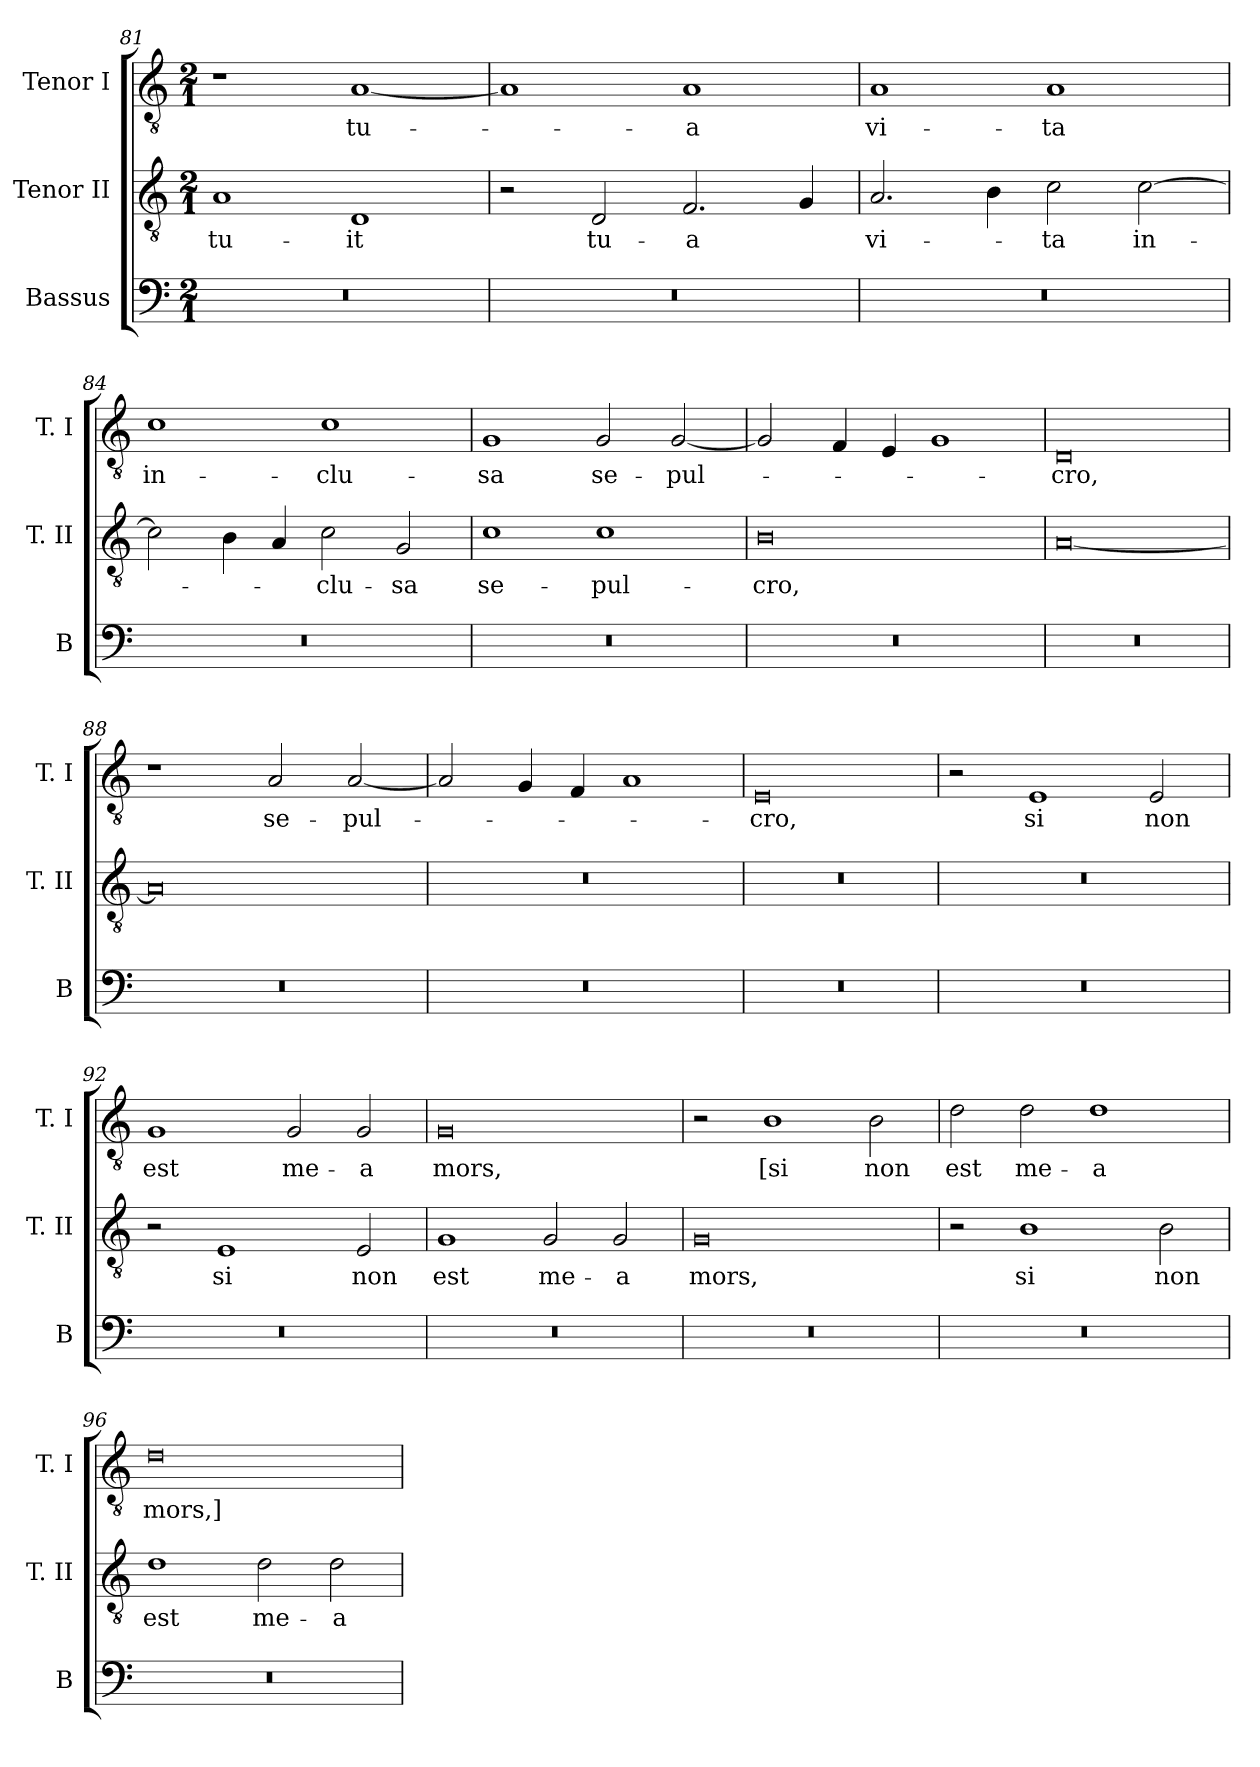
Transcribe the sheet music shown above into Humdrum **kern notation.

**kern	**kern	**text	**kern	**text
*part3	*part2	*part2	*part1	*part1
*staff3	*staff2	*staff2	*staff1	*staff1
*I"Bassus	*I"Tenor II	*	*I"Tenor I	*
*I'B	*I'T. II	*	*I'T. I	*
*clefF4	*clefGv2	*	*clefGv2	*
*k[]	*k[]	*	*k[]	*
*C:	*C:	*	*C:	*
*M2/1	*M2/1	*	*M2/1	*
=81	=81	=81	=81	=81
0r	1A	-tu-	1r	.
.	1D	-it	[1A	tu-
=82	=82	=82	=82	=82
0r	2r	.	1A]	.
.	2D	tu-	.	.
.	2.F	-a	1A	-a
.	4G	.	.	.
=83	=83	=83	=83	=83
0r	2.A	vi-	1A	vi-
.	4B	.	.	.
.	2c	-ta	1A	-ta
.	[2c	in-	.	.
=84	=84	=84	=84	=84
0r	2c]	.	1c	in-
.	4B	.	.	.
.	4A	.	.	.
.	2c	-clu-	1c	-clu-
.	2G	-sa	.	.
=85	=85	=85	=85	=85
0r	1c	se-	1G	-sa
.	1c	-pul-	2G	se-
.	.	.	[2G	-pul-
=86	=86	=86	=86	=86
0r	0B	-cro,	2G]	.
.	.	.	4F	.
.	.	.	4E	.
.	.	.	1G	.
=87	=87	=87	=87	=87
0r	[0A	.	0D	-cro,
=88	=88	=88	=88	=88
0r	0A]	.	1r	.
.	.	.	2A	se-
.	.	.	[2A	-pul-
=89	=89	=89	=89	=89
0r	0r	.	2A]	.
.	.	.	4G	.
.	.	.	4F	.
.	.	.	1A	.
=90	=90	=90	=90	=90
0r	0r	.	0E	-cro,
=91	=91	=91	=91	=91
0r	0r	.	2r	.
.	.	.	1E	si
.	.	.	2E	non
=92	=92	=92	=92	=92
0r	2r	.	1G	est
.	1E	si	.	.
.	.	.	2G	me-
.	2E	non	2G	-a
=93	=93	=93	=93	=93
0r	1G	est	0G	mors,
.	2G	me-	.	.
.	2G	-a	.	.
=94	=94	=94	=94	=94
0r	0G	mors,	2r	.
.	.	.	1B	[si
.	.	.	2B	non
=95	=95	=95	=95	=95
0r	2r	.	2d	est
.	1B	si	2d	me-
.	.	.	1d	-a
.	2B	non	.	.
=96	=96	=96	=96	=96
0r	1d	est	0d	mors,]
.	2d	me-	.	.
.	2d	-a	.	.
=	=	=	=	=
*-	*-	*-	*-	*-
